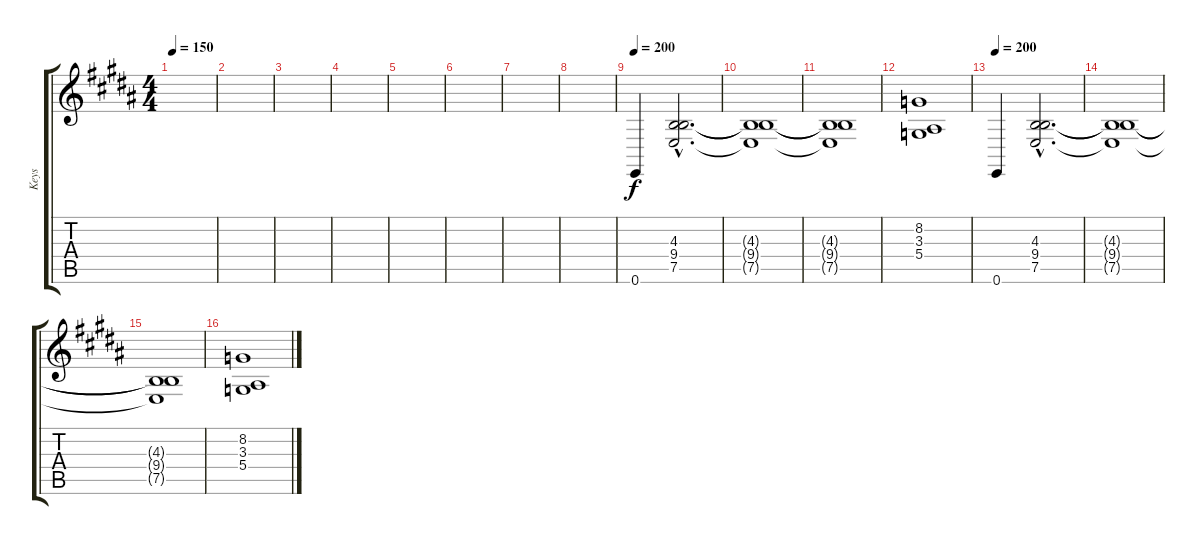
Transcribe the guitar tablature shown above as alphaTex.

\track ("Keys" "Keys") {instrument pad7halo}
\staff {score tabs}
\tuning (E4 B3 G3 D3 A2 E2) {hide}
\ts (4 4)
\tempo 150
\clef g2
\ks b
|
|
|
|
|
|
|
|
\tempo 200
0.6.4 (4.3{hac} 9.4{hac} 7.5{hac}).2{d} |
(4.3{t} 9.4{t} 7.5{t}).1 |
(4.3{t} 9.4{t} 7.5{t}).1 |
(8.2 3.3 5.4).1 |
\tempo 200
0.6.4 (4.3{hac} 9.4{hac} 7.5{hac}).2{d} |
(4.3{t} 9.4{t} 7.5{t}).1 |
(4.3{t} 9.4{t} 7.5{t}).1 |
(8.2 3.3 5.4).1
